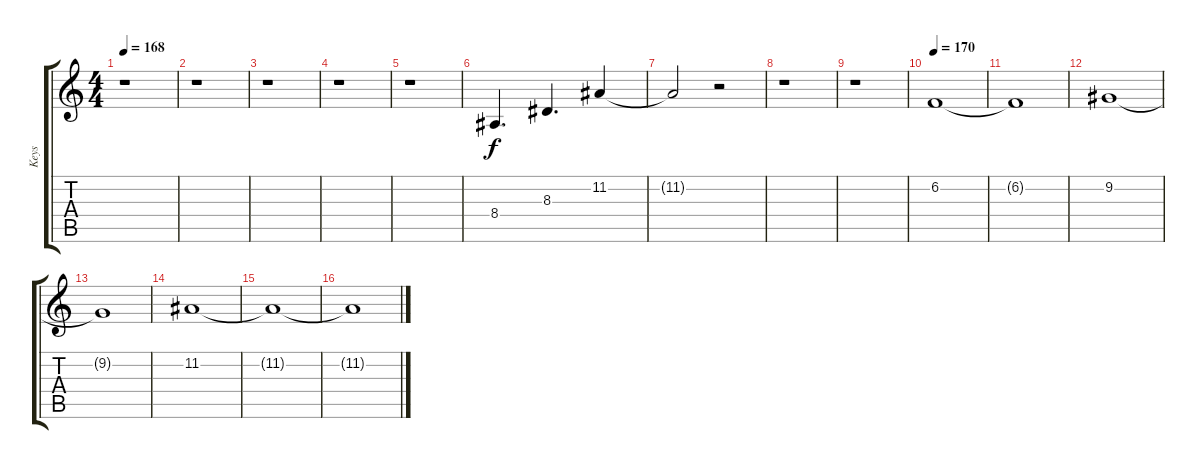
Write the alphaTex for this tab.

\track ("Keys" "Keys") {instrument pad2warm}
\staff {score tabs}
\tuning (E4 B3 G3 D3 A2 E2) {hide}
\ts (4 4)
\tempo 168
\clef g2
\ks c
r.1{dy f} |
r.1 |
r.1 |
r.1 |
r.1 |
8.4.4{d volume 11 balance 3 instrument koto} 8.3.4{d balance 8} 11.2.4{balance 13} |
11.2{t}.2 r.2 |
r.1 |
r.1 |
\tempo 170
6.2.1{volume 7 balance 3 instrument pad4choir} |
6.2{t}.1 |
9.2.1 |
9.2{t}.1 |
11.2.1 |
11.2{t}.1 |
11.2{t}.1
